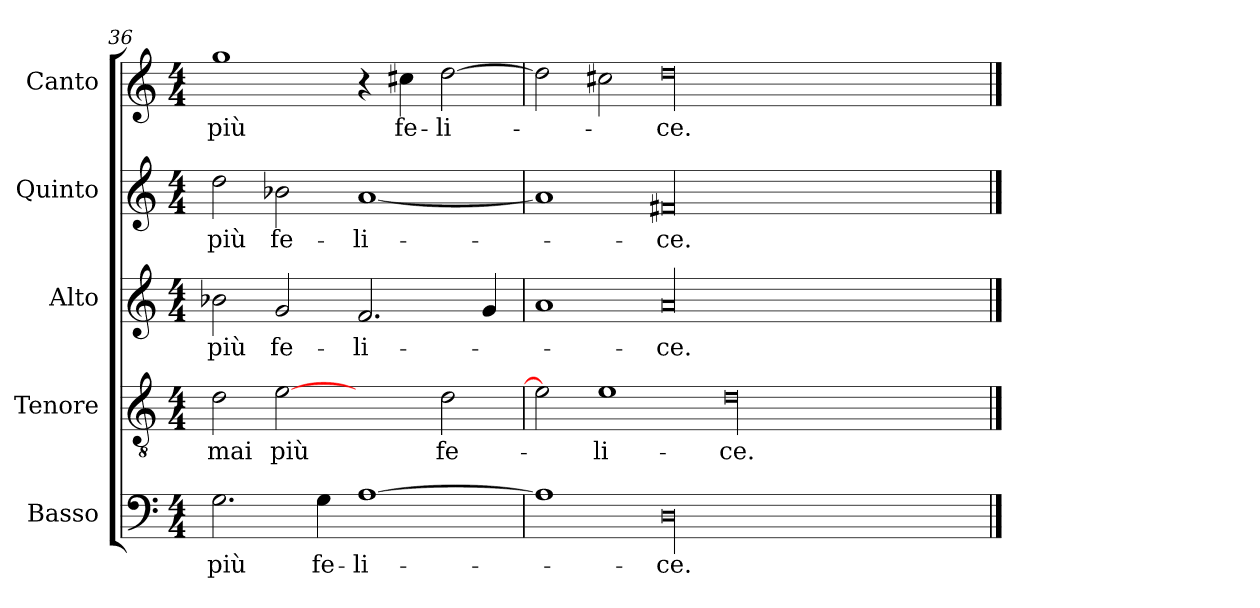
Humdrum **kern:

**kern	**text	**kern	**text	**kern	**text	**kern	**text	**kern	**text
*part5	*part5	*part4	*part4	*part3	*part3	*part2	*part2	*part1	*part1
*staff5	*staff5	*staff4	*staff4	*staff3	*staff3	*staff2	*staff2	*staff1	*staff1
*I"Basso	*	*I"Tenore	*	*I"Alto	*	*I"Quinto	*	*I"Canto	*
*I'B.	*	*I'T.	*	*I'A.	*	*	*	*I'Cant.	*
*clefF4	*	*clefGv2	*	*clefG2	*	*clefG2	*	*clefG2	*
*k[]	*	*k[]	*	*k[]	*	*k[]	*	*k[]	*
*C:	*	*C:	*	*C:	*	*C:	*	*C:	*
*M4/4	*	*M4/4	*	*M4/4	*	*M4/4	*	*M4/4	*
=36	=36	=36	=36	=36	=36	=36	=36	=36	=36
2.G\	più	2d\	mai	2b-X\	più	2dd\	più	1gg\	più
.	.	[2e\	più	2g/	fe-	2b-X\	fe-	.	.
4G\	fe-	.	.	.	.	.	.	.	.
[1A\	-li-	2ryy	.	2.f/	-li-	[1a/	-li-	4r	.
.	.	.	.	.	.	.	.	4cc#X\	fe-
.	.	2d\	fe-	.	.	.	.	[2dd\	-li-
.	.	.	.	4g/	.	.	.	.	.
=37	=37	=37	=37	=37	=37	=37	=37	=37	=37
1A\]	.	2e\]	.	1a/	.	1a/]	.	2dd\]	.
.	.	1e\	-li-	.	.	.	.	2cc#X\	.
00D\	-ce.	.	.	00a/	-ce.	00f#X/	-ce.	00dd\	-ce.
.	.	00d\	-ce.	.	.	.	.	.	.
2ryy	.	.	.	2ryy	.	2ryy	.	2ryy	.
==	==	==	==	==	==	==	==	==	==
*-	*-	*-	*-	*-	*-	*-	*-	*-	*-
